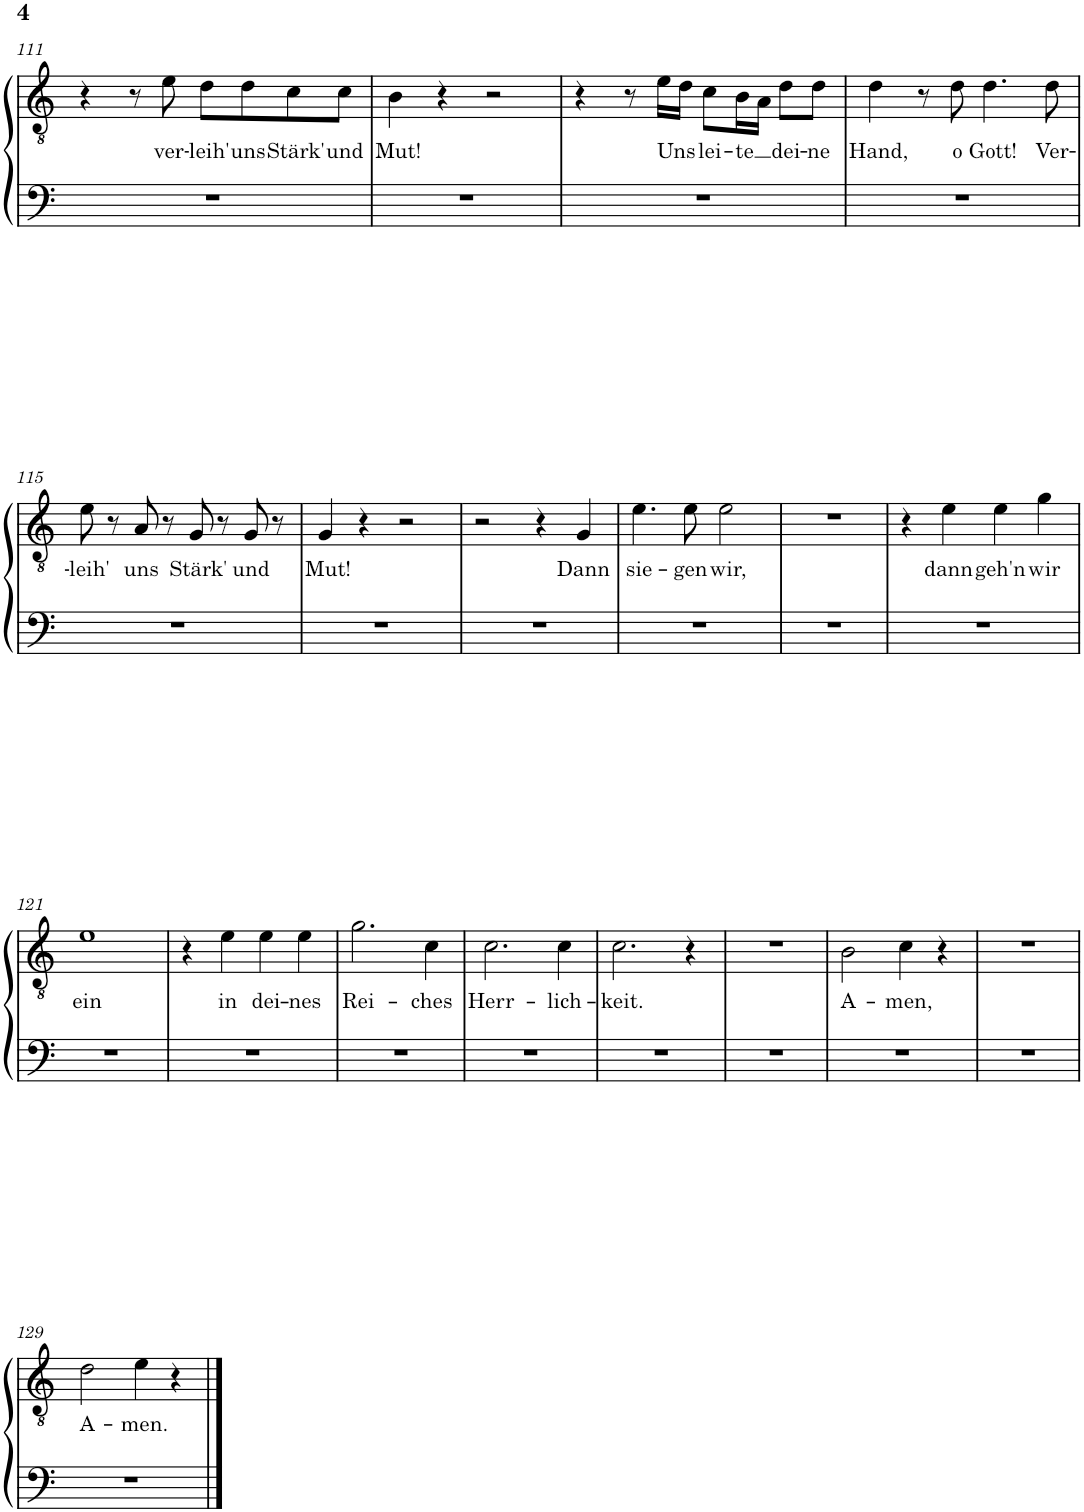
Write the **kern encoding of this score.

**kern	**kern	**text
*part1	*part1	*part1
*staff2	*staff1	*staff1
*I"Piano	*	*
*I'Pno.	*	*
!!LO:PB:g=z
*clefF4	*clefGv2	*
*k[]	*k[]	*
*M4/4	*M4/4	*
*met(c)	*met(c)	*
=111	=111	=111
1r	4r	.
.	8r	.
!	!	!LO:LY:b
.	8e\	ver-
!	!	!LO:LY:b
.	8d\L	-leih'
!	!	!LO:LY:b
.	8d\	uns
!	!	!LO:LY:b
.	8c\	Stärk'
!	!	!LO:LY:b
.	8c\J	und
=112	=112	=112
!	!	!LO:LY:b
1r	4B\	Mut!
.	4r	.
.	2r	.
=113	=113	=113
1r	4r	.
.	8r	.
!	!	!LO:LY:b
.	16e\LL	Uns
.	16d\JJ	.
!	!	!LO:LY:b
.	8c\L	lei-
!	!	!LO:LY:b
.	16B\L	-te
.	16A\JJ	.
!	!	!LO:LY:b
.	8d\L	dei-
!	!	!LO:LY:b
.	8d\J	-ne
=114	=114	=114
!	!	!LO:LY:b
1r	4d\	Hand,
.	8r	.
!	!	!LO:LY:b
.	8d\	o
!	!	!LO:LY:b
.	4.d\	Gott!
!	!	!LO:LY:b
.	8d\	Ver-
!!LO:LB:g=z
=115	=115	=115
!	!	!LO:LY:b
1r	8e\	-leih'
.	8r	.
!	!	!LO:LY:b
.	8A/	uns
.	8r	.
!	!	!LO:LY:b
.	8G/	Stärk'
.	8r	.
!	!	!LO:LY:b
.	8G/	und
.	8r	.
=116	=116	=116
!	!	!LO:LY:b
1r	4G/	Mut!
.	4r	.
.	2r	.
=117	=117	=117
1r	2r	.
.	4r	.
!	!	!LO:LY:b
.	4G/	Dann
=118	=118	=118
!	!	!LO:LY:b
1r	4.e\	sie-
!	!	!LO:LY:b
.	8e\	-gen
!	!	!LO:LY:b
.	2e\	wir,
=119	=119	=119
1r	1r	.
=120	=120	=120
1r	4r	.
!	!	!LO:LY:b
.	4e\	dann
!	!	!LO:LY:b
.	4e\	geh'n
!	!	!LO:LY:b
.	4g\	wir
!!LO:LB:g=z
=121	=121	=121
!	!	!LO:LY:b
1r	1e	ein
=122	=122	=122
1r	4r	.
!	!	!LO:LY:b
.	4e\	in
!	!	!LO:LY:b
.	4e\	dei-
!	!	!LO:LY:b
.	4e\	-nes
=123	=123	=123
!	!	!LO:LY:b
1r	2.g\	Rei-
!	!	!LO:LY:b
.	4c\	-ches
=124	=124	=124
!	!	!LO:LY:b
1r	2.c\	Herr-
!	!	!LO:LY:b
.	4c\	-lich-
=125	=125	=125
!	!	!LO:LY:b
1r	2.c\	-keit.
.	4r	.
=126	=126	=126
1r	1r	.
=127	=127	=127
!	!	!LO:LY:b
1r	2B\	A-
!	!	!LO:LY:b
.	4c\	-men,
.	4r	.
=128	=128	=128
1r	1r	.
!!LO:LB:g=z
=129	=129	=129
!	!	!LO:LY:b
1r	2d\	A-
!	!	!LO:LY:b
.	4e\	-men.
.	4r	.
==	==	==
*-	*-	*-
